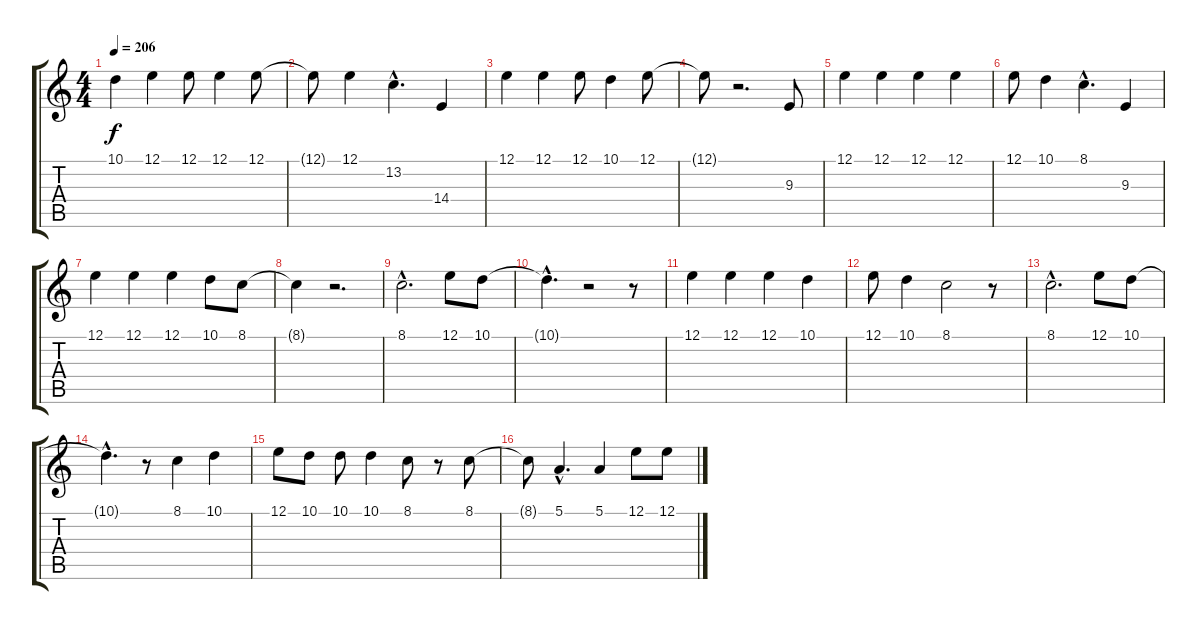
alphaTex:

\track "" {instrument fx5brightness}
\staff {score tabs}
\tuning (E4 B3 G3 D3 A2 E2) {hide}
\ts (4 4)
\tempo 206
\clef g2
\ks c
10.1.4{dy f} 12.1.4 12.1.8 12.1.4 12.1.8 |
12.1{t}.8 12.1.4 13.2{hac}.4{d} 14.4.4 |
12.1.4 12.1.4 12.1.8 10.1.4 12.1.8 |
12.1{t}.8 r.2{d} 9.3.8 |
12.1.4 12.1.4 12.1.4 12.1.4 |
12.1.8 10.1.4 8.1{hac}.4{d} 9.3.4 |
12.1.4 12.1.4 12.1.4 10.1.8 8.1.8 |
8.1{t}.4 r.2{d} |
8.1{hac}.2{d} 12.1.8 10.1.8 |
10.1{hac t}.4{d} r.2 r.8 |
12.1.4 12.1.4 12.1.4 10.1.4 |
12.1.8 10.1.4 8.1.2 r.8 |
8.1{hac}.2{d} 12.1.8 10.1.8 |
10.1{hac t}.4{d} r.8 8.1.4 10.1.4 |
12.1.8 10.1.8 10.1.8 10.1.4 8.1.8 r.8 8.1.8 |
8.1{t}.8 5.1{hac}.4{d} 5.1.4 12.1.8 12.1.8
